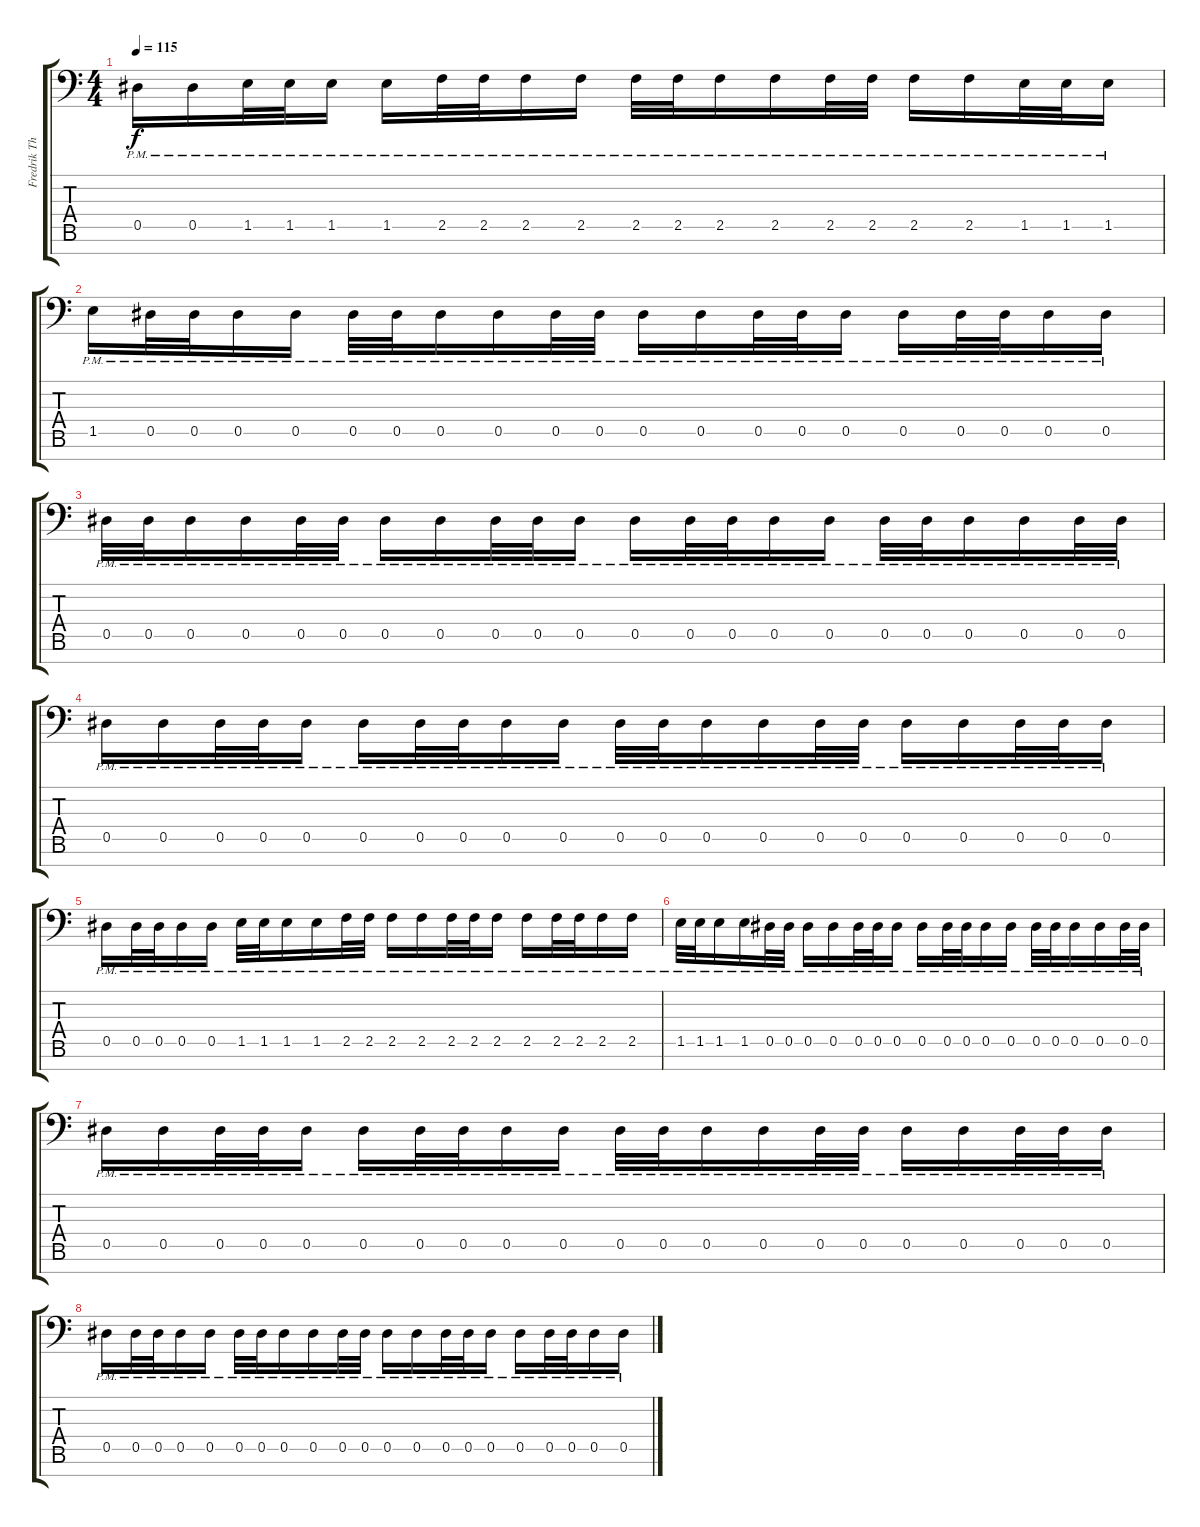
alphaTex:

\track ("Fredrik Thordendal" "Fredrik Th") {instrument distortionguitar}
\staff {score tabs}
\tuning (Bb3 Gb3 Db3 Ab2 Eb2 Bb1 F1) {hide}
\ts (4 4)
\tempo 115
\clef f4
\ks c
0.5{pm}.16{dy f} 0.5{pm}.16 1.5{pm}.32 1.5{pm}.32 1.5{pm}.16 1.5{pm}.16 2.5{pm}.32 2.5{pm}.32 2.5{pm}.16 2.5{pm}.16 2.5{pm}.32 2.5{pm}.32 2.5{pm}.16 2.5{pm}.16 2.5{pm}.32 2.5{pm}.32 2.5{pm}.16 2.5{pm}.16 1.5{pm}.32 1.5{pm}.32 1.5{pm}.16 |
1.5{pm}.16 0.5{pm}.32 0.5{pm}.32 0.5{pm}.16 0.5{pm}.16 0.5{pm}.32 0.5{pm}.32 0.5{pm}.16 0.5{pm}.16 0.5{pm}.32 0.5{pm}.32 0.5{pm}.16 0.5{pm}.16 0.5{pm}.32 0.5{pm}.32 0.5{pm}.16 0.5{pm}.16 0.5{pm}.32 0.5{pm}.32 0.5{pm}.16 0.5{pm}.16 |
0.5{pm}.32 0.5{pm}.32 0.5{pm}.16 0.5{pm}.16 0.5{pm}.32 0.5{pm}.32 0.5{pm}.16 0.5{pm}.16 0.5{pm}.32 0.5{pm}.32 0.5{pm}.16 0.5{pm}.16 0.5{pm}.32 0.5{pm}.32 0.5{pm}.16 0.5{pm}.16 0.5{pm}.32 0.5{pm}.32 0.5{pm}.16 0.5{pm}.16 0.5{pm}.32 0.5{pm}.32 |
0.5{pm}.16 0.5{pm}.16 0.5{pm}.32 0.5{pm}.32 0.5{pm}.16 0.5{pm}.16 0.5{pm}.32 0.5{pm}.32 0.5{pm}.16 0.5{pm}.16 0.5{pm}.32 0.5{pm}.32 0.5{pm}.16 0.5{pm}.16 0.5{pm}.32 0.5{pm}.32 0.5{pm}.16 0.5{pm}.16 0.5{pm}.32 0.5{pm}.32 0.5{pm}.16 |
0.5{pm}.16 0.5{pm}.32 0.5{pm}.32 0.5{pm}.16 0.5{pm}.16 1.5{pm}.32 1.5{pm}.32 1.5{pm}.16 1.5{pm}.16 2.5{pm}.32 2.5{pm}.32 2.5{pm}.16 2.5{pm}.16 2.5{pm}.32 2.5{pm}.32 2.5{pm}.16 2.5{pm}.16 2.5{pm}.32 2.5{pm}.32 2.5{pm}.16 2.5{pm}.16 |
1.5{pm}.32 1.5{pm}.32 1.5{pm}.16 1.5{pm}.16 0.5{pm}.32 0.5{pm}.32 0.5{pm}.16 0.5{pm}.16 0.5{pm}.32 0.5{pm}.32 0.5{pm}.16 0.5{pm}.16 0.5{pm}.32 0.5{pm}.32 0.5{pm}.16 0.5{pm}.16 0.5{pm}.32 0.5{pm}.32 0.5{pm}.16 0.5{pm}.16 0.5{pm}.32 0.5{pm}.32 |
0.5{pm}.16 0.5{pm}.16 0.5{pm}.32 0.5{pm}.32 0.5{pm}.16 0.5{pm}.16 0.5{pm}.32 0.5{pm}.32 0.5{pm}.16 0.5{pm}.16 0.5{pm}.32 0.5{pm}.32 0.5{pm}.16 0.5{pm}.16 0.5{pm}.32 0.5{pm}.32 0.5{pm}.16 0.5{pm}.16 0.5{pm}.32 0.5{pm}.32 0.5{pm}.16 |
0.5{pm}.16 0.5{pm}.32 0.5{pm}.32 0.5{pm}.16 0.5{pm}.16 0.5{pm}.32 0.5{pm}.32 0.5{pm}.16 0.5{pm}.16 0.5{pm}.32 0.5{pm}.32 0.5{pm}.16 0.5{pm}.16 0.5{pm}.32 0.5{pm}.32 0.5{pm}.16 0.5{pm}.16 0.5{pm}.32 0.5{pm}.32 0.5{pm}.16 0.5{pm}.16
